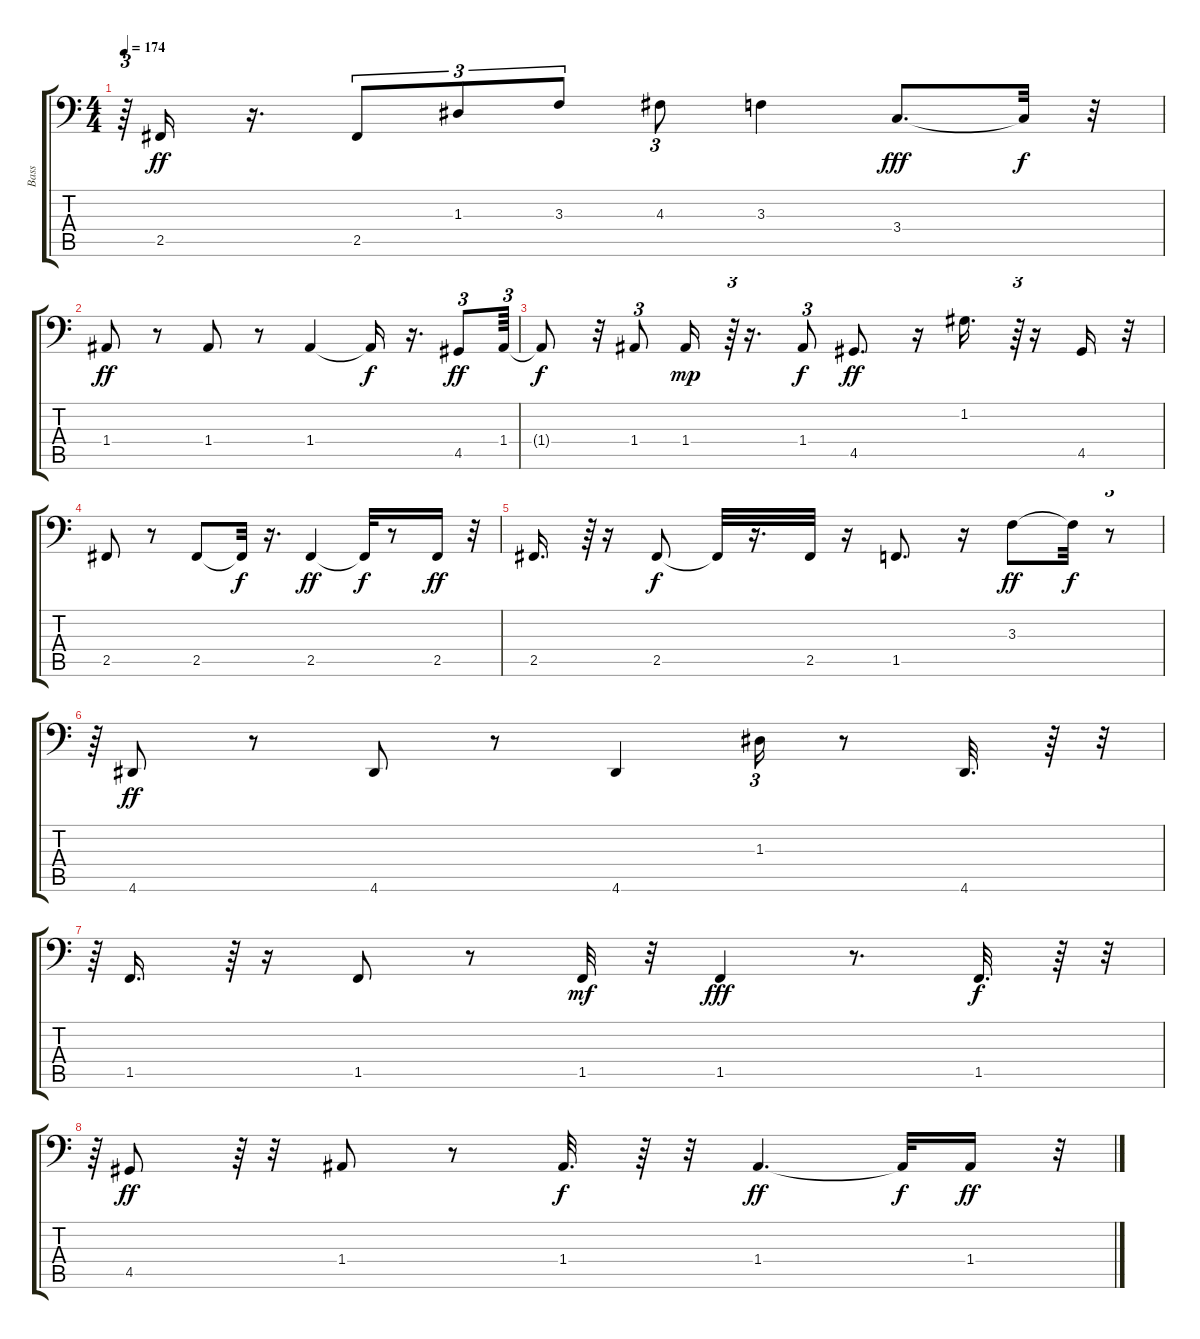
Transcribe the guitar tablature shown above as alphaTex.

\track ("Bass" "Bass") {instrument electricbassfinger}
\staff {score tabs}
\tuning (C3 G2 D2 A1 E1 B0) {hide}
\ts (4 4)
\tempo 174
\clef f4
\ks c
r.64{tu (3 2) dy ff} 2.5.16 r.16{d} 2.5.8{tu (3 2)} 1.3.8{tu (3 2)} 3.3.8{tu (3 2)} 4.3.8{tu (3 2)} 3.3.4 3.4.8{d dy fff} 3.4{t}.32{dy f} r.32 |
1.4.8{dy ff} r.8 1.4.8 r.8 1.4.4 1.4{t}.16{dy f} r.16{d} 4.5.8{tu (3 2) dy ff} 1.4.64{tu (3 2)} |
1.4{t}.8{dy f} r.32 1.4.8{tu (3 2)} 1.4.16{dy mp} r.64{tu (3 2)} r.16{d} 1.4.8{tu (3 2) dy f} 4.5.8{d dy ff} r.16 1.2.16{d} r.64{tu (3 2)} r.16 4.5.16 r.32 |
2.5.8 r.8 2.5.8 2.5{t}.32{dy f} r.16{d} 2.5.4{dy ff} 2.5{t}.32{dy f} r.8 2.5.16{dy ff} r.32 |
2.5.16{d} r.64{tu (3 2)} r.16 2.5.8{dy f} 2.5{t}.32 r.16{d} 2.5.32 r.16 1.5.8{d} r.16 3.3.8{dy ff} 3.3{t}.32{dy f} r.8{tu (3 2)} |
r.64{tu (3 2)} 4.6.8{dy ff} r.8 4.6.8 r.8 4.6.4 1.3.16{tu (3 2)} r.8 4.6.32{d} r.64 r.32{tu (3 2)} |
r.64{tu (3 2)} 1.5.16{d} r.64{tu (3 2)} r.16 1.5.8 r.8 1.5.32{dy mf} r.32 1.5.4{dy fff} r.8{d} 1.5.32{d dy f} r.64 r.32{tu (3 2)} |
r.64{tu (3 2)} 4.5.8{dy ff} r.64{tu (3 2)} r.32 1.4.8 r.8 1.4.32{d dy f} r.64 r.32 1.4.4{d dy ff} 1.4{t}.32{dy f} 1.4.16{dy ff} r.32{tu (3 2)}
